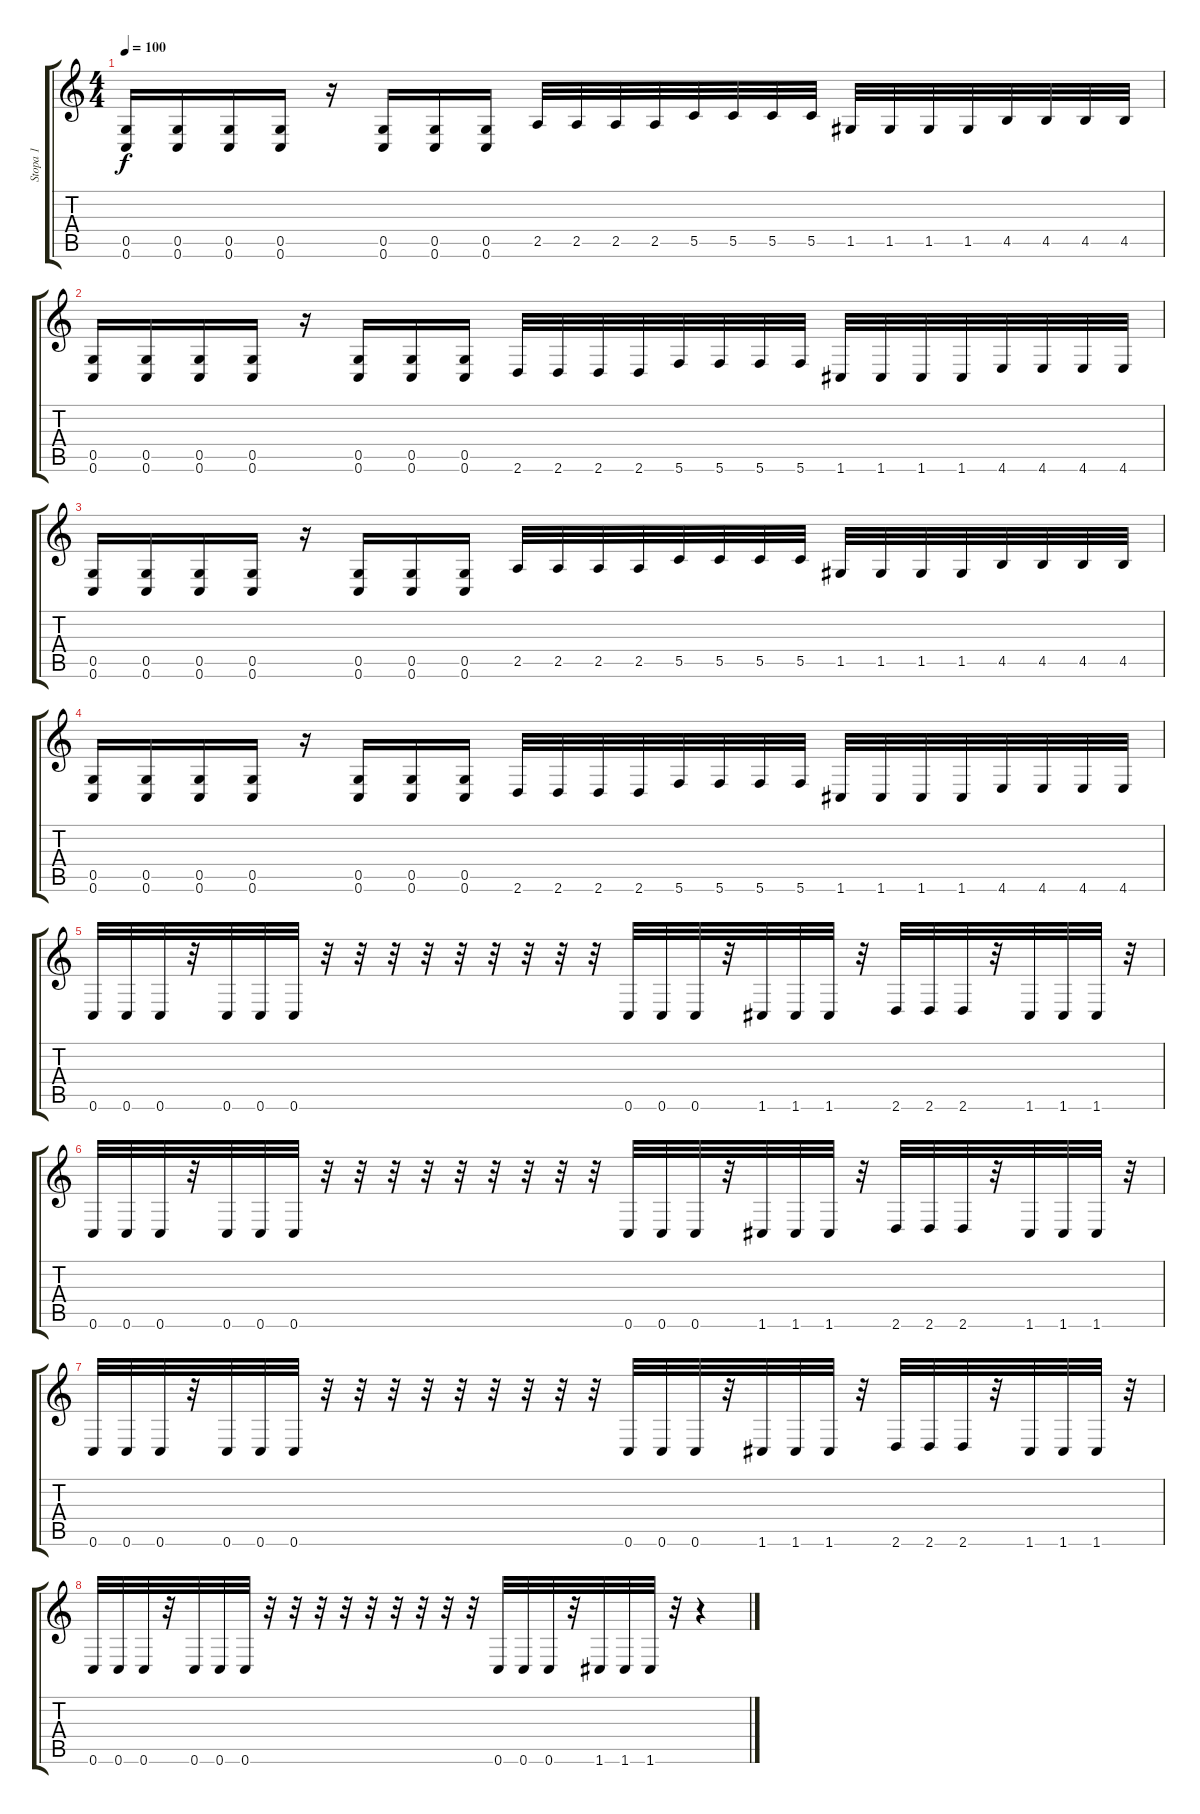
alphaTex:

\track ("Stopa 1" "Stopa 1") {instrument distortionguitar}
\staff {score tabs}
\tuning (D4 A3 F3 C3 G2 C2) {hide}
\ts (4 4)
\tempo 100
\clef g2
\ks c
(0.5 0.6).16{dy f} (0.5 0.6).16 (0.5 0.6).16 (0.5 0.6).16 r.16 (0.5 0.6).16 (0.5 0.6).16 (0.5 0.6).16 2.5.32 2.5.32 2.5.32 2.5.32 5.5.32 5.5.32 5.5.32 5.5.32 1.5.32 1.5.32 1.5.32 1.5.32 4.5.32 4.5.32 4.5.32 4.5.32 |
(0.5 0.6).16 (0.5 0.6).16 (0.5 0.6).16 (0.5 0.6).16 r.16 (0.5 0.6).16 (0.5 0.6).16 (0.5 0.6).16 2.6.32 2.6.32 2.6.32 2.6.32 5.6.32 5.6.32 5.6.32 5.6.32 1.6.32 1.6.32 1.6.32 1.6.32 4.6.32 4.6.32 4.6.32 4.6.32 |
(0.5 0.6).16 (0.5 0.6).16 (0.5 0.6).16 (0.5 0.6).16 r.16 (0.5 0.6).16 (0.5 0.6).16 (0.5 0.6).16 2.5.32 2.5.32 2.5.32 2.5.32 5.5.32 5.5.32 5.5.32 5.5.32 1.5.32 1.5.32 1.5.32 1.5.32 4.5.32 4.5.32 4.5.32 4.5.32 |
(0.5 0.6).16 (0.5 0.6).16 (0.5 0.6).16 (0.5 0.6).16 r.16 (0.5 0.6).16 (0.5 0.6).16 (0.5 0.6).16 2.6.32 2.6.32 2.6.32 2.6.32 5.6.32 5.6.32 5.6.32 5.6.32 1.6.32 1.6.32 1.6.32 1.6.32 4.6.32 4.6.32 4.6.32 4.6.32 |
0.6.32 0.6.32 0.6.32 r.32 0.6.32 0.6.32 0.6.32 r.32 r.32 r.32 r.32 r.32 r.32 r.32 r.32 r.32 0.6.32 0.6.32 0.6.32 r.32 1.6.32 1.6.32 1.6.32 r.32 2.6.32 2.6.32 2.6.32 r.32 1.6.32 1.6.32 1.6.32 r.32 |
0.6.32 0.6.32 0.6.32 r.32 0.6.32 0.6.32 0.6.32 r.32 r.32 r.32 r.32 r.32 r.32 r.32 r.32 r.32 0.6.32 0.6.32 0.6.32 r.32 1.6.32 1.6.32 1.6.32 r.32 2.6.32 2.6.32 2.6.32 r.32 1.6.32 1.6.32 1.6.32 r.32 |
0.6.32 0.6.32 0.6.32 r.32 0.6.32 0.6.32 0.6.32 r.32 r.32 r.32 r.32 r.32 r.32 r.32 r.32 r.32 0.6.32 0.6.32 0.6.32 r.32 1.6.32 1.6.32 1.6.32 r.32 2.6.32 2.6.32 2.6.32 r.32 1.6.32 1.6.32 1.6.32 r.32 |
0.6.32 0.6.32 0.6.32 r.32 0.6.32 0.6.32 0.6.32 r.32 r.32 r.32 r.32 r.32 r.32 r.32 r.32 r.32 0.6.32 0.6.32 0.6.32 r.32 1.6.32 1.6.32 1.6.32 r.32 r.4
